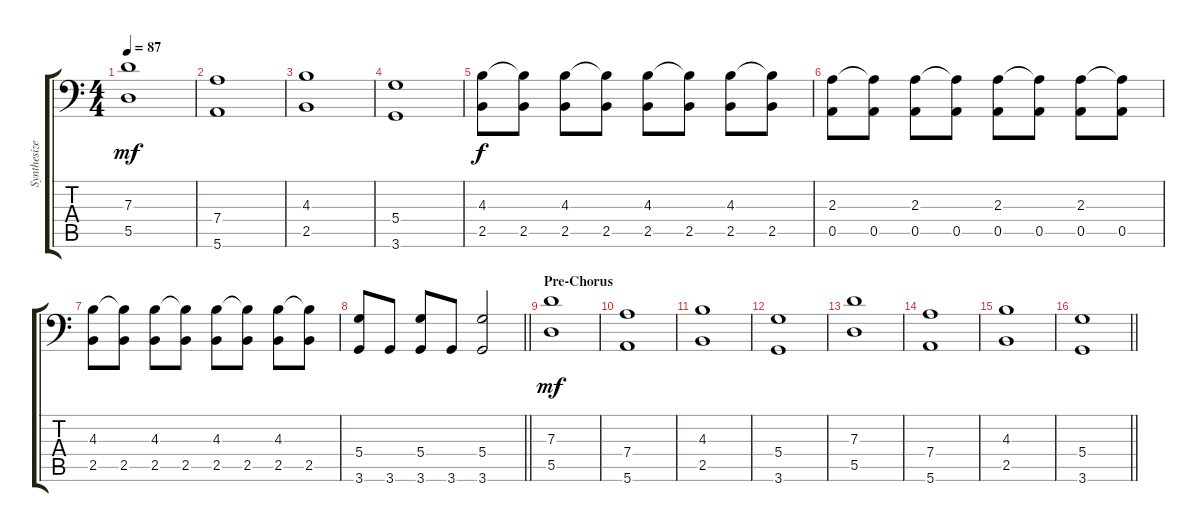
\track ("Synthesizer" "Synthesize") {instrument electricbassfinger}
\staff {score tabs}
\tuning (E3 B2 G2 D2 A1 E1) {hide}
\ts (4 4)
\tempo 87
\clef f4
\ks c
(7.3 5.5).1{dy mf} |
(7.4 5.6).1 |
(4.3 2.5).1 |
(5.4 3.6).1 |
(4.3 2.5).8{dy f} (4.3{t} 2.5).8 (4.3 2.5).8 (4.3{t} 2.5).8 (4.3 2.5).8 (4.3{t} 2.5).8 (4.3 2.5).8 (4.3{t} 2.5).8 |
(2.3 0.5).8 (2.3{t} 0.5).8 (2.3 0.5).8 (2.3{t} 0.5).8 (2.3 0.5).8 (2.3{t} 0.5).8 (2.3 0.5).8 (2.3{t} 0.5).8 |
(4.3 2.5).8 (4.3{t} 2.5).8 (4.3 2.5).8 (4.3{t} 2.5).8 (4.3 2.5).8 (4.3{t} 2.5).8 (4.3 2.5).8 (4.3{t} 2.5).8 |
\barLineRight lightlight
(5.4 3.6).8 3.6.8 (5.4 3.6).8 3.6.8 (5.4 3.6).2 |
\section ("" "Pre-Chorus")
(7.3 5.5).1{dy mf} |
(7.4 5.6).1 |
(4.3 2.5).1 |
(5.4 3.6).1 |
(7.3 5.5).1 |
(7.4 5.6).1 |
(4.3 2.5).1 |
\barLineRight lightlight
(5.4 3.6).1
